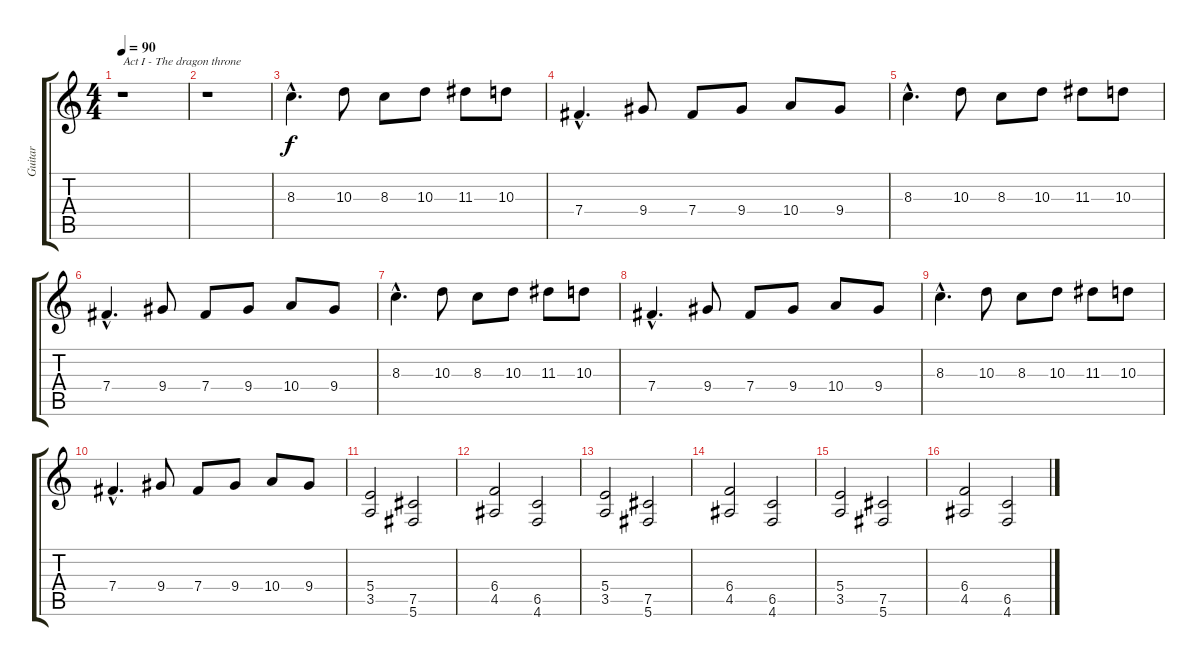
\track ("Guitar" "Guitar") {instrument distortionguitar}
\staff {score tabs}
\tuning (Db4 Ab3 E3 B2 Gb2 Db2) {hide}
\ts (4 4)
\tempo 90
\clef g2
\ks c
r.1{txt "Act I - The dragon throne" dy f instrument distortionguitar} |
r.1 |
8.3{hac}.4{d} 10.3.8 8.3.8 10.3.8 11.3.8 10.3.8 |
7.4{hac}.4{d} 9.4.8 7.4.8 9.4.8 10.4.8 9.4.8 |
8.3{hac}.4{d} 10.3.8 8.3.8 10.3.8 11.3.8 10.3.8 |
7.4{hac}.4{d} 9.4.8 7.4.8 9.4.8 10.4.8 9.4.8 |
8.3{hac}.4{d} 10.3.8 8.3.8 10.3.8 11.3.8 10.3.8 |
7.4{hac}.4{d} 9.4.8 7.4.8 9.4.8 10.4.8 9.4.8 |
8.3{hac}.4{d} 10.3.8 8.3.8 10.3.8 11.3.8 10.3.8 |
7.4{hac}.4{d} 9.4.8 7.4.8 9.4.8 10.4.8 9.4.8 |
(5.4 3.5).2 (7.5 5.6).2 |
(6.4 4.5).2 (6.5 4.6).2 |
(5.4 3.5).2 (7.5 5.6).2 |
(6.4 4.5).2 (6.5 4.6).2 |
(5.4 3.5).2 (7.5 5.6).2 |
(6.4 4.5).2 (6.5 4.6).2
